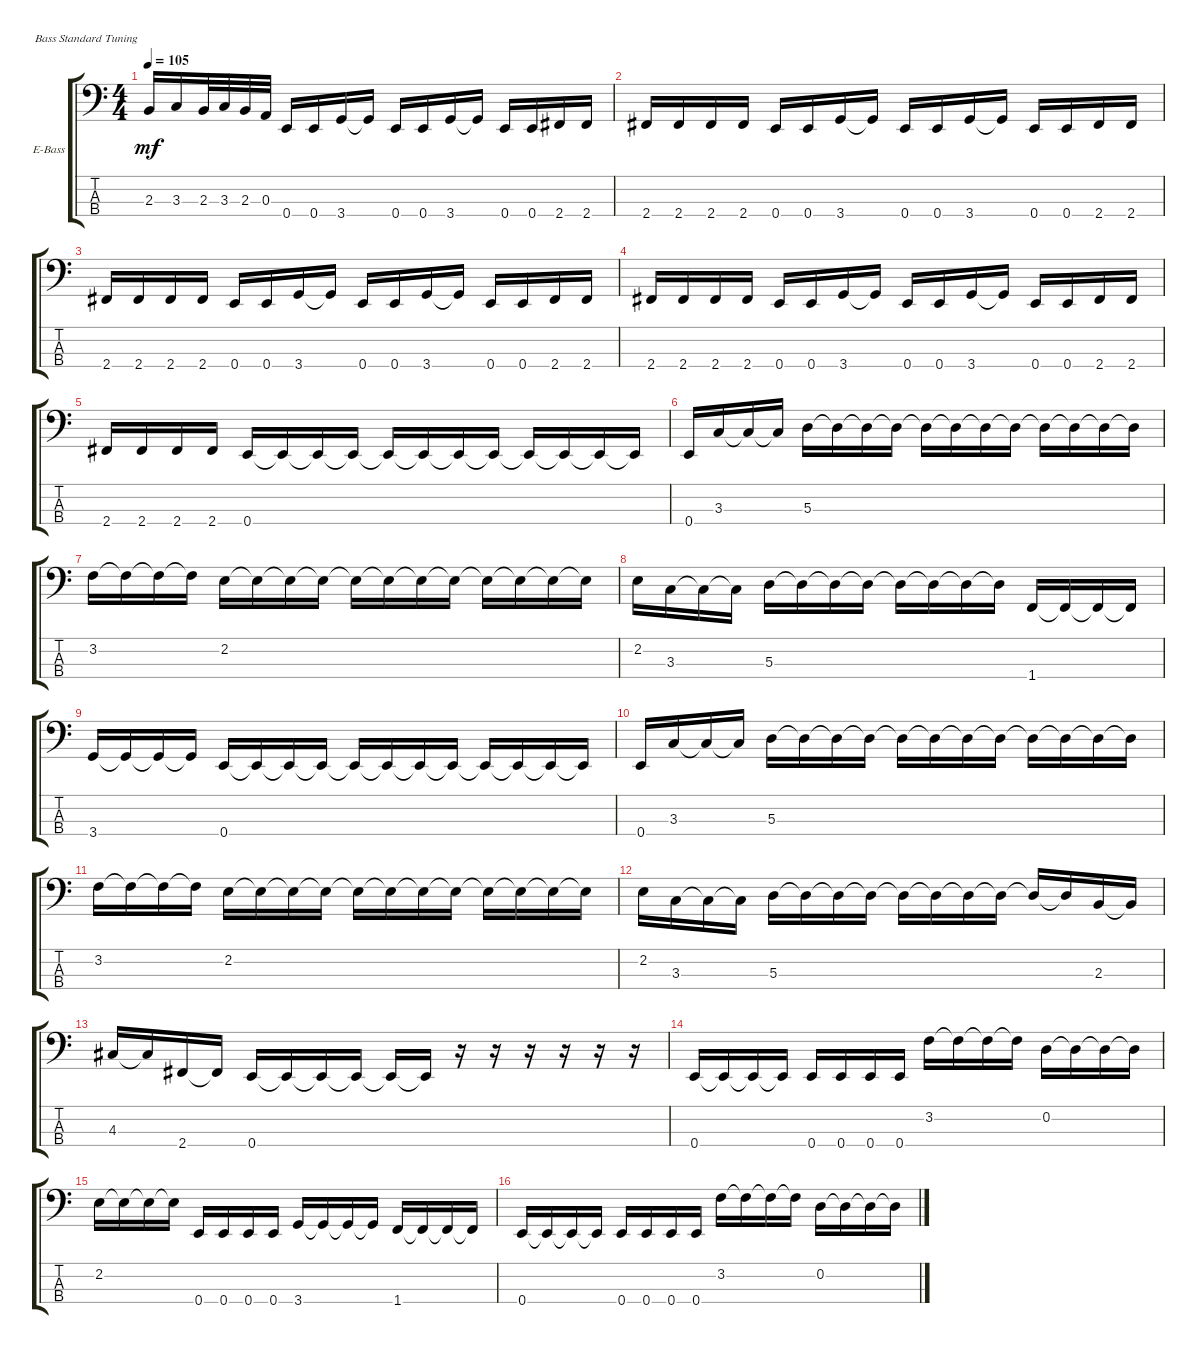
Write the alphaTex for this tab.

\defaultSystemsLayout 4
\bracketExtendMode groupsimilarinstruments
\firstSystemTrackNameOrientation horizontal
\otherSystemsTrackNameOrientation horizontal
\track ("Electric Bass" "E-Bass") {instrument electricbassfinger}
\staff {score tabs}
\tuning (G2 D2 A1 E1)
\ts (4 4)
\tempo 105
\clef f4
\ks c
2.3.16{dy mf} 3.3.16 2.3.32 3.3.32 2.3.32 0.3.32 0.4.16 0.4.16 3.4.16 3.4{t}.16 0.4.16 0.4.16 3.4.16 3.4{t}.16 0.4.16 0.4.16 2.4.16 2.4.16 |
2.4.16 2.4.16 2.4.16 2.4.16 0.4.16 0.4.16 3.4.16 3.4{t}.16 0.4.16 0.4.16 3.4.16 3.4{t}.16 0.4.16 0.4.16 2.4.16 2.4.16 |
2.4.16 2.4.16 2.4.16 2.4.16 0.4.16 0.4.16 3.4.16 3.4{t}.16 0.4.16 0.4.16 3.4.16 3.4{t}.16 0.4.16 0.4.16 2.4.16 2.4.16 |
2.4.16 2.4.16 2.4.16 2.4.16 0.4.16 0.4.16 3.4.16 3.4{t}.16 0.4.16 0.4.16 3.4.16 3.4{t}.16 0.4.16 0.4.16 2.4.16 2.4.16 |
2.4.16 2.4.16 2.4.16 2.4.16 0.4.16 0.4{t}.16 0.4{t}.16 0.4{t}.16 0.4{t}.16 0.4{t}.16 0.4{t}.16 0.4{t}.16 0.4{t}.16 0.4{t}.16 0.4{t}.16 0.4{t}.16 |
0.4.16 3.3.16 3.3{t}.16 3.3{t}.16 5.3.16 5.3{t}.16 5.3{t}.16 5.3{t}.16 5.3{t}.16 5.3{t}.16 5.3{t}.16 5.3{t}.16 5.3{t}.16 5.3{t}.16 5.3{t}.16 5.3{t}.16 |
3.2.16 3.2{t}.16 3.2{t}.16 3.2{t}.16 2.2.16 2.2{t}.16 2.2{t}.16 2.2{t}.16 2.2{t}.16 2.2{t}.16 2.2{t}.16 2.2{t}.16 2.2{t}.16 2.2{t}.16 2.2{t}.16 2.2{t}.16 |
2.2.16 3.3.16 3.3{t}.16 3.3{t}.16 5.3.16 5.3{t}.16 5.3{t}.16 5.3{t}.16 5.3{t}.16 5.3{t}.16 5.3{t}.16 5.3{t}.16 1.4.16 1.4{t}.16 1.4{t}.16 1.4{t}.16 |
3.4.16 3.4{t}.16 3.4{t}.16 3.4{t}.16 0.4.16 0.4{t}.16 0.4{t}.16 0.4{t}.16 0.4{t}.16 0.4{t}.16 0.4{t}.16 0.4{t}.16 0.4{t}.16 0.4{t}.16 0.4{t}.16 0.4{t}.16 |
0.4.16 3.3.16 3.3{t}.16 3.3{t}.16 5.3.16 5.3{t}.16 5.3{t}.16 5.3{t}.16 5.3{t}.16 5.3{t}.16 5.3{t}.16 5.3{t}.16 5.3{t}.16 5.3{t}.16 5.3{t}.16 5.3{t}.16 |
3.2.16 3.2{t}.16 3.2{t}.16 3.2{t}.16 2.2.16 2.2{t}.16 2.2{t}.16 2.2{t}.16 2.2{t}.16 2.2{t}.16 2.2{t}.16 2.2{t}.16 2.2{t}.16 2.2{t}.16 2.2{t}.16 2.2{t}.16 |
2.2.16 3.3.16 3.3{t}.16 3.3{t}.16 5.3.16 5.3{t}.16 5.3{t}.16 5.3{t}.16 5.3{t}.16 5.3{t}.16 5.3{t}.16 5.3{t}.16 5.3{t}.16 5.3{t}.16 2.3.16 2.3{t}.16 |
4.3.16 4.3{t}.16 2.4.16 2.4{t}.16 0.4.16 0.4{t}.16 0.4{t}.16 0.4{t}.16 0.4{t}.16 0.4{t}.16 r.16 r.16 r.16 r.16 r.16 r.16 |
0.4.16 0.4{t}.16 0.4{t}.16 0.4{t}.16 0.4.16 0.4.16 0.4.16 0.4.16 3.2.16 3.2{t}.16 3.2{t}.16 3.2{t}.16 0.2.16 0.2{t}.16 0.2{t}.16 0.2{t}.16 |
2.2.16 2.2{t}.16 2.2{t}.16 2.2{t}.16 0.4.16 0.4.16 0.4.16 0.4.16 3.4.16 3.4{t}.16 3.4{t}.16 3.4{t}.16 1.4.16 1.4{t}.16 1.4{t}.16 1.4{t}.16 |
0.4.16 0.4{t}.16 0.4{t}.16 0.4{t}.16 0.4.16 0.4.16 0.4.16 0.4.16 3.2.16 3.2{t}.16 3.2{t}.16 3.2{t}.16 0.2.16 0.2{t}.16 0.2{t}.16 0.2{t}.16
